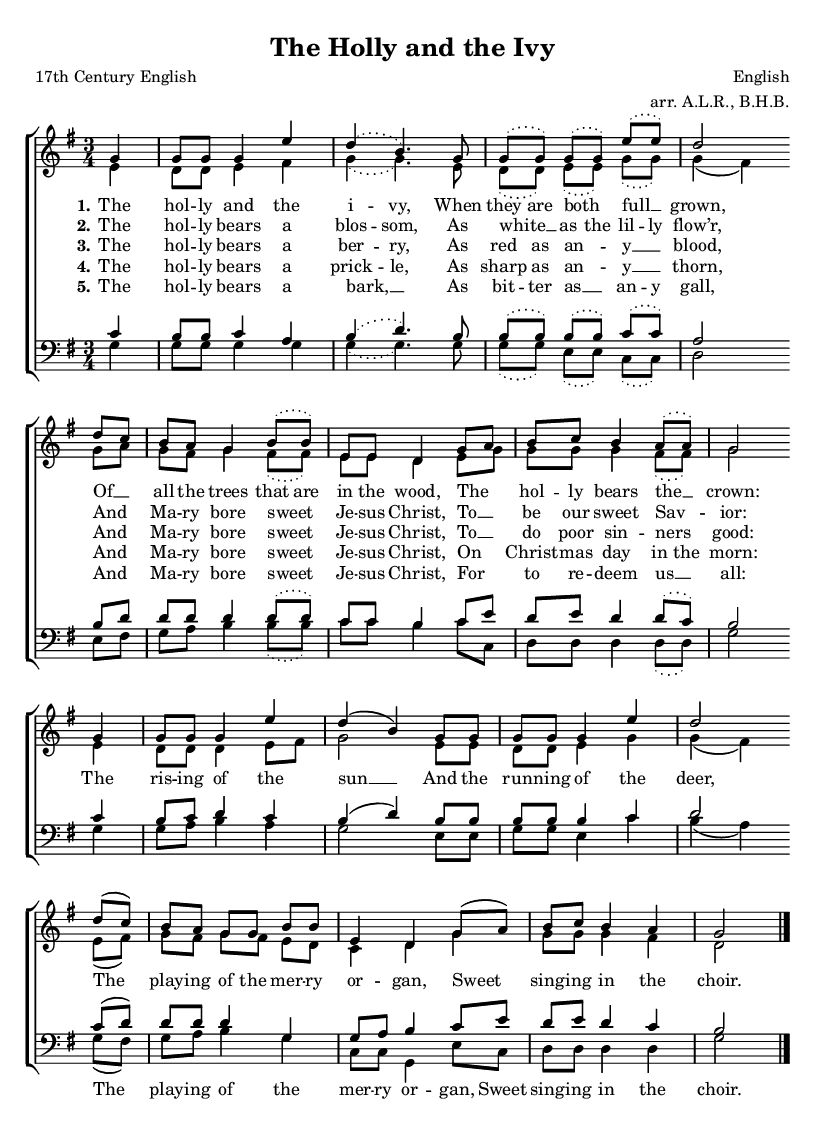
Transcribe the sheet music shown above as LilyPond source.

\version "2.14.2"
\include "header.ly"
\header {
  title = "The Holly and the Ivy"
  poet = "17th Century English"
  arranger = "arr. A.L.R., B.H.B." % intermingled by MM
  composer = "English"
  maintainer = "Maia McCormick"
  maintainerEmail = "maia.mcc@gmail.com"
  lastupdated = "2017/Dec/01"
}
global = {
  \preamble
  \key g \major
  \time 3/4
  \set Timing.beamExceptions = #'()
  \set Timing.baseMoment = #(ly:make-moment 1/4)
}

sopMusic = \relative c'' {
  \partial 4 g4 |
  g8 g8 g4 e' |
  \slurDotted d4( b4.) g8 |
  g( g) g( g) e'( e) |
  d2 \bar"" \break

  \slurSolid d8[ c] |
  b8 a g4 \slurDotted b8( b) |
  e, e d4 \slurSolid g8[ a] |
  b c b4 \slurDotted a8( a) |
  g2 \bar""\break

  g4 |
  g8 g g4 e'4 |
  \slurSolid d( b) g8 g |
  g g g4 e' |
  d2 \bar""\break

  d8( c) |
  b8 a g g b b |
  e,4 d4 g8( a) |
  b c b4 a |
  g2 \bar "|."

}
sopWords = \lyricmode {

}

altoMusic = \relative c' {
  e4 |
  d8 d e4 fis |
  \slurDotted g( g4.) e8 |
  d8( d) e( e) g( g) |
  \slurSolid g4( fis)

  g8[ a] |
  g8 fis g4 \slurDotted fis8( fis) |
  e8 e d4 \slurSolid e8[ g] |
  g8 g g4 \slurDotted fis8( fis) |
  g2

  e4 |
  d8 d d4 \slurSolid e8[ fis] |
  g2 e8 e |
  d d e4 g |
  g( fis)

  e8( fis) |
  g fis g fis e d |
  c4 d g |
  g8 g g4 fis |
  d2 \bar "|."
}
altoWords = {
  \lyricmode {
    \set stanza = #"1."
    \set ignoreMelismata = ##t
    The hol -- ly and the i -- vy,
    When they are both _ full __ _ grown,
    Of __ _ all the trees that are in the wood,
    The _ hol -- ly bears the __ _ crown:

    \unset ignoreMelismata
  }
  \lyricmode{
    The ris -- ing of the sun __
    And the run -- ning of the deer,
    The play -- ing of the mer -- ry or -- gan,
    Sweet sing -- ing in the choir.
  }
}
altoWordsII = \lyricmode {
  \set stanza = #"2."
  \set ignoreMelismata = ##t
  The hol -- ly bears a blos -- som,
  As white __ _ as the lil -- ly flow’r,
  And _ Ma -- ry bore sweet _ Je -- sus Christ, To __ _ be our sweet Sav -- _ ior:
}
altoWordsIII = {
  \set stanza = "3."
  \lyricmode {
    \set ignoreMelismata = ##t
    The hol -- ly bears a ber -- ry,
    As red as an -- _ y __ _ blood,
    And _ Ma -- ry bore sweet _ Je -- sus Christ, To __ _ do poor sin -- ners _ good:
  }
}
altoWordsIV = \lyricmode {
  \set stanza = #"4."
  \set ignoreMelismata = ##t
  The hol -- ly bears a prick -- le, As sharp as an -- _ y __ _ thorn,
  And _ Ma -- ry bore sweet _ Je -- sus Christ, On _ Christ -- mas day in the morn:
}
altoWordsV = \lyricmode {
  \set stanza = #"5."
  \set ignoreMelismata = ##t
  The hol -- ly bears a bark, __ _ As bit -- ter as __ _ an -- y gall,
  And _ Ma -- ry bore sweet _ Je -- sus Christ, For _ to re -- deem us __ _ all:
}
altoWordsVI = \lyricmode {
}
tenorMusic = \relative c' {
  c4 |
  b8 b c4 a |
  \slurDotted b4( d4.) b8 |
  b( b) b( b) c( c) |
  a2

  \slurSolid b8[ d] |
  d8 d d4 \slurDotted d8( d) |
  c c b4 \slurSolid c8[ e] |
  d e d4 \slurDotted d8( c) |
  b2

  c4 |
  b8 c d4 c |
  \slurSolid b( d) b8 b |
  b b b4 c |
  d2

  c8( d) |
  d8 d d4 g, |
  g8 a b4 c8 e |
  d e d4 c |
  b2 \bar "|."
}
tenorWords = \lyricmode {

}

bassMusic = \relative c' {
  g4 |
  g8 g g4 g |
  \slurDotted g4( g4.) g8 |
  g8( g) e( e) c( c) |
  d2

  \slurSolid e8[ fis] |
  g8 a b4 \slurDotted b8( b) |
  c8 c b4 \slurSolid c8[ c,] |
  d d d4 \slurDotted d8( d) |
  g2

  g4 |
  g8 a b4 a4 |
  g2 e8 e |
  g g e4 c' |
  \slurSolid
  b( a)

  g8( fis) |
  g a b4 g |
  c,8 c g4 e'8 c |
  d d d4 d |
  g2 \bar "|."
}
bassWords = \lyricmode {
  \set ignoreMelismata = ##t
  _
  _ _ _ _ _ _ _ _ _ _ _ _ _ _
  _ _
  _ _ _ _ _ _ _ _ _ _ _ _ _ _ _ _
  _
  _ _ _ _ _ _ _ _ _ _ _ _ _
  \unset ignoreMelismata
  The play -- ing of the mer -- ry or -- gan,
  Sweet sing -- ing in the choir.
}

pianoRH = \relative c' {

}
pianoLH = \relative c' {

}

\score {
  <<
   \new ChoirStaff <<
    \new Staff = women <<
      \new Voice = "sopranos" { \voiceOne << \global \sopMusic >> }
      \new Voice = "altos" { \voiceTwo << \global \altoMusic >> }
    >>
    \new Staff = men <<
      \clef bass
      \new Voice = "tenors" { \voiceOne << \global \tenorMusic >> }
      \new Voice = "basses" { \voiceTwo << \global \bassMusic >> }
    >>
    \new Lyrics \with { alignAboveContext = #"women" } \lyricsto "sopranos" \sopWords
    \new Lyrics = "altosVI"  \with { alignBelowContext = #"women" } \lyricsto "sopranos" \altoWordsVI
    \new Lyrics = "altosV"  \with { alignBelowContext = #"women" } \lyricsto "sopranos" \altoWordsV
    \new Lyrics = "altosIV"  \with { alignBelowContext = #"women" } \lyricsto "sopranos" \altoWordsIV
    \new Lyrics = "altosIII"  \with { alignBelowContext = #"women" } \lyricsto "sopranos" \altoWordsIII
    \new Lyrics = "altosII"  \with { alignBelowContext = #"women" } \lyricsto "sopranos" \altoWordsII
    \new Lyrics = "altos"  \with { alignBelowContext = #"women"  } \lyricsto "sopranos" \altoWords
    \new Lyrics \with { alignAboveContext = #"men"  } \lyricsto "tenors" \tenorWords
    \new Lyrics \with { alignBelowContext = #"men"  } \lyricsto "basses" \bassWords
  >>
  >>
}
